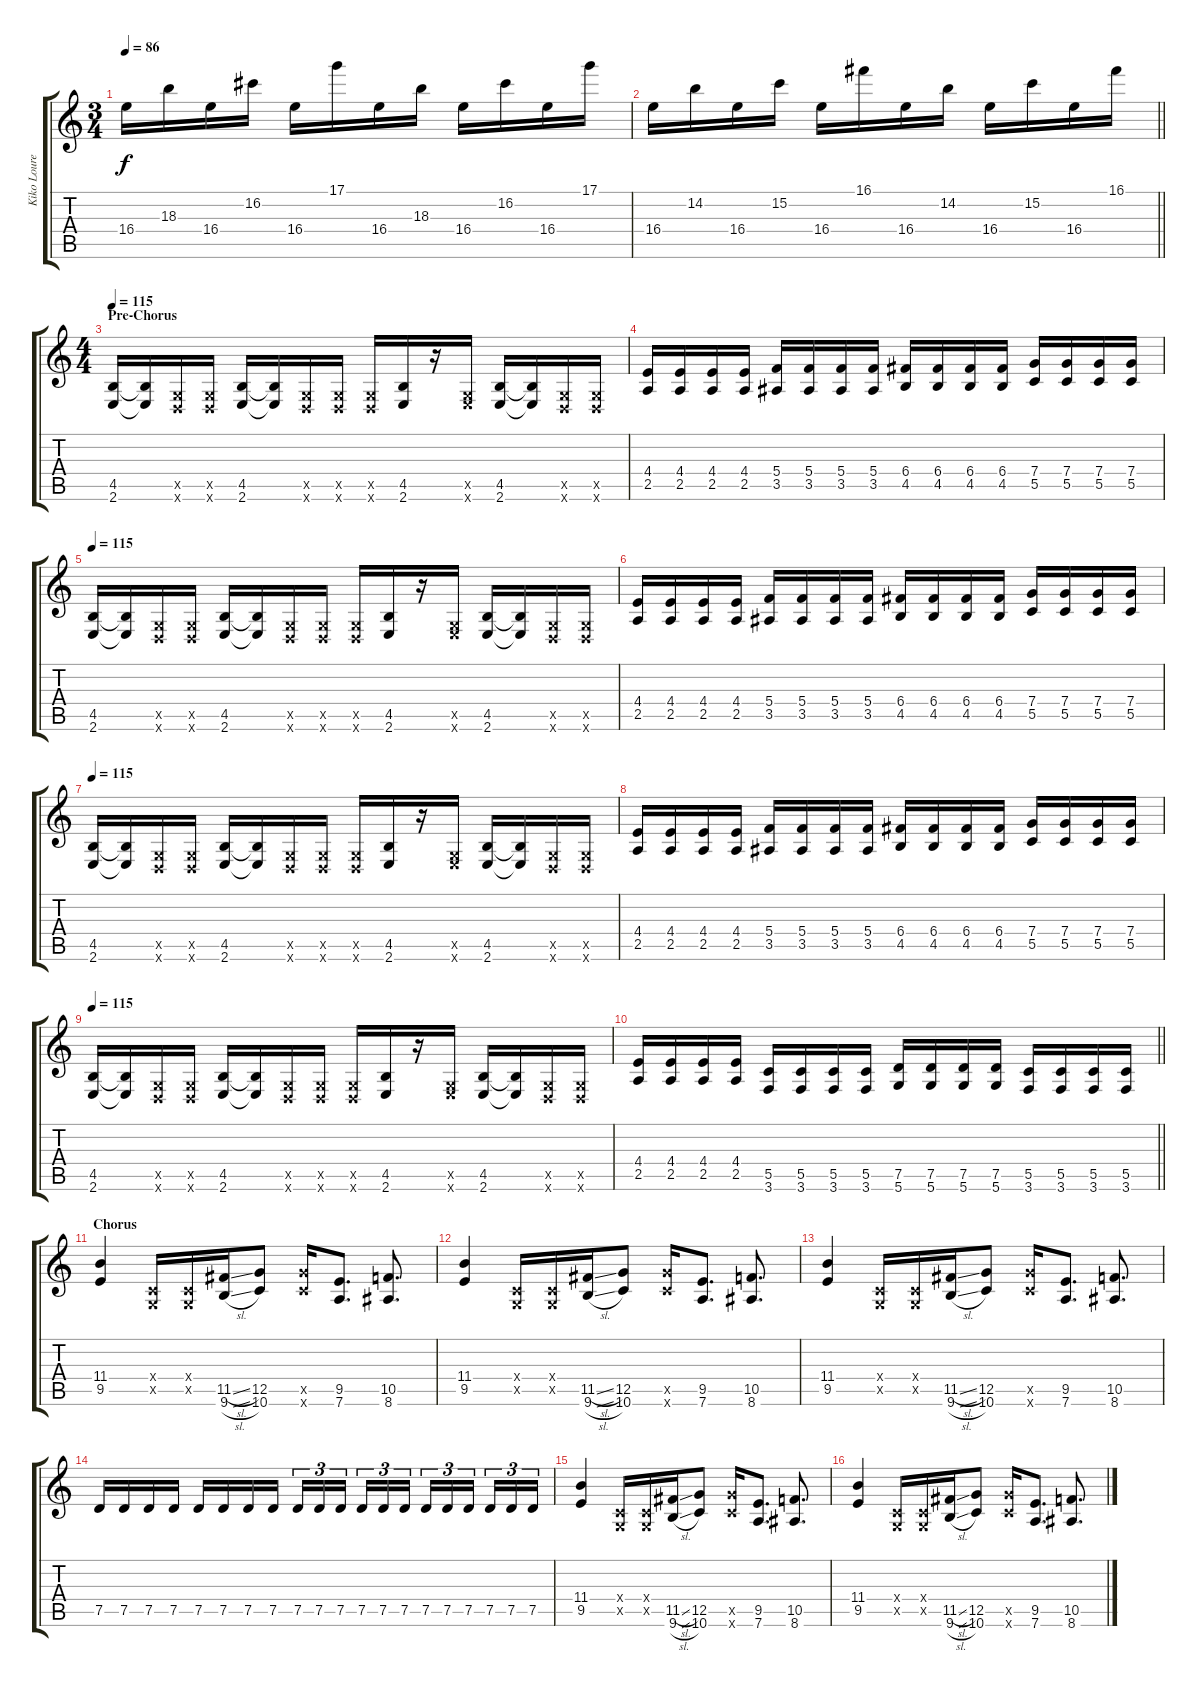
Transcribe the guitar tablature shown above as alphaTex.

\track ("Kiko Loureiro" "Kiko Loure") {instrument distortionguitar}
\staff {score tabs}
\tuning (D4 A3 F3 C3 G2 D2) {hide}
\ts (3 4)
\tempo 86
\clef g2
\ks c
16.4.16{dy f} 18.3.16 16.4.16 16.2.16 16.4.16 17.1.16 16.4.16 18.3.16 16.4.16 16.2.16 16.4.16 17.1.16 |
\barLineRight lightlight
16.4.16 14.2.16 16.4.16 15.2.16 16.4.16 16.1.16 16.4.16 14.2.16 16.4.16 15.2.16 16.4.16 16.1.16 |
\ts (4 4)
\section ("" "Pre-Chorus")
\tempo 115
(4.5 2.6).16 (4.5{t} 2.6{t}).16 (0.5{x} 0.6{x}).16 (0.5{x} 0.6{x}).16 (4.5 2.6).16 (4.5{t} 2.6{t}).16 (0.5{x} 0.6{x}).16 (0.5{x} 0.6{x}).16 (0.5{x} 0.6{x}).16 (4.5 2.6).16 r.16 (0.5{x} 2.6{x}).16 (4.5 2.6).16 (4.5{t} 2.6{t}).16 (0.5{x} 0.6{x}).16 (0.5{x} 0.6{x}).16 |
(4.4 2.5).16 (4.4 2.5).16 (4.4 2.5).16 (4.4 2.5).16 (5.4 3.5).16 (5.4 3.5).16 (5.4 3.5).16 (5.4 3.5).16 (6.4 4.5).16 (6.4 4.5).16 (6.4 4.5).16 (6.4 4.5).16 (7.4 5.5).16 (7.4 5.5).16 (7.4 5.5).16 (7.4 5.5).16 |
\tempo 115
(4.5 2.6).16 (4.5{t} 2.6{t}).16 (0.5{x} 0.6{x}).16 (0.5{x} 0.6{x}).16 (4.5 2.6).16 (4.5{t} 2.6{t}).16 (0.5{x} 0.6{x}).16 (0.5{x} 0.6{x}).16 (0.5{x} 0.6{x}).16 (4.5 2.6).16 r.16 (0.5{x} 2.6{x}).16 (4.5 2.6).16 (4.5{t} 2.6{t}).16 (0.5{x} 0.6{x}).16 (0.5{x} 0.6{x}).16 |
(4.4 2.5).16 (4.4 2.5).16 (4.4 2.5).16 (4.4 2.5).16 (5.4 3.5).16 (5.4 3.5).16 (5.4 3.5).16 (5.4 3.5).16 (6.4 4.5).16 (6.4 4.5).16 (6.4 4.5).16 (6.4 4.5).16 (7.4 5.5).16 (7.4 5.5).16 (7.4 5.5).16 (7.4 5.5).16 |
\tempo 115
(4.5 2.6).16 (4.5{t} 2.6{t}).16 (0.5{x} 0.6{x}).16 (0.5{x} 0.6{x}).16 (4.5 2.6).16 (4.5{t} 2.6{t}).16 (0.5{x} 0.6{x}).16 (0.5{x} 0.6{x}).16 (0.5{x} 0.6{x}).16 (4.5 2.6).16 r.16 (0.5{x} 2.6{x}).16 (4.5 2.6).16 (4.5{t} 2.6{t}).16 (0.5{x} 0.6{x}).16 (0.5{x} 0.6{x}).16 |
(4.4 2.5).16 (4.4 2.5).16 (4.4 2.5).16 (4.4 2.5).16 (5.4 3.5).16 (5.4 3.5).16 (5.4 3.5).16 (5.4 3.5).16 (6.4 4.5).16 (6.4 4.5).16 (6.4 4.5).16 (6.4 4.5).16 (7.4 5.5).16 (7.4 5.5).16 (7.4 5.5).16 (7.4 5.5).16 |
\tempo 115
(4.5 2.6).16 (4.5{t} 2.6{t}).16 (0.5{x} 0.6{x}).16 (0.5{x} 0.6{x}).16 (4.5 2.6).16 (4.5{t} 2.6{t}).16 (0.5{x} 0.6{x}).16 (0.5{x} 0.6{x}).16 (0.5{x} 0.6{x}).16 (4.5 2.6).16 r.16 (0.5{x} 2.6{x}).16 (4.5 2.6).16 (4.5{t} 2.6{t}).16 (0.5{x} 0.6{x}).16 (0.5{x} 0.6{x}).16 |
\barLineRight lightlight
(4.4 2.5).16 (4.4 2.5).16 (4.4 2.5).16 (4.4 2.5).16 (5.5 3.6).16 (5.5 3.6).16 (5.5 3.6).16 (5.5 3.6).16 (7.5 5.6).16 (7.5 5.6).16 (7.5 5.6).16 (7.5 5.6).16 (5.5 3.6).16 (5.5 3.6).16 (5.5 3.6).16 (5.5 3.6).16 |
\section ("" "Chorus")
(11.4 9.5).4 (0.4{x} 0.5{x}).16 (0.4{x} 0.5{x}).16 (11.5{sl} 9.6{sl}).16 (12.5 10.6).8 (12.5{x} 10.6{x}).16 (9.5 7.6).8{d} (10.5 8.6).8{d} |
(11.4 9.5).4 (0.4{x} 0.5{x}).16 (0.4{x} 0.5{x}).16 (11.5{sl} 9.6{sl}).16 (12.5 10.6).8 (12.5{x} 10.6{x}).16 (9.5 7.6).8{d} (10.5 8.6).8{d} |
(11.4 9.5).4 (0.4{x} 0.5{x}).16 (0.4{x} 0.5{x}).16 (11.5{sl} 9.6{sl}).16 (12.5 10.6).8 (12.5{x} 10.6{x}).16 (9.5 7.6).8{d} (10.5 8.6).8{d} |
7.5.16 7.5.16 7.5.16 7.5.16 7.5.16 7.5.16 7.5.16 7.5.16 7.5.16{tu (3 2)} 7.5.16{tu (3 2)} 7.5.16{tu (3 2) beam splitsecondary} 7.5.16{tu (3 2)} 7.5.16{tu (3 2)} 7.5.16{tu (3 2)} 7.5.16{tu (3 2)} 7.5.16{tu (3 2)} 7.5.16{tu (3 2) beam splitsecondary} 7.5.16{tu (3 2)} 7.5.16{tu (3 2)} 7.5.16{tu (3 2)} |
(11.4 9.5).4 (0.4{x} 0.5{x}).16 (0.4{x} 0.5{x}).16 (11.5{sl} 9.6{sl}).16 (12.5 10.6).8 (12.5{x} 10.6{x}).16 (9.5 7.6).8{d} (10.5 8.6).8{d} |
(11.4 9.5).4 (0.4{x} 0.5{x}).16 (0.4{x} 0.5{x}).16 (11.5{sl} 9.6{sl}).16 (12.5 10.6).8 (12.5{x} 10.6{x}).16 (9.5 7.6).8{d} (10.5 8.6).8{d}
